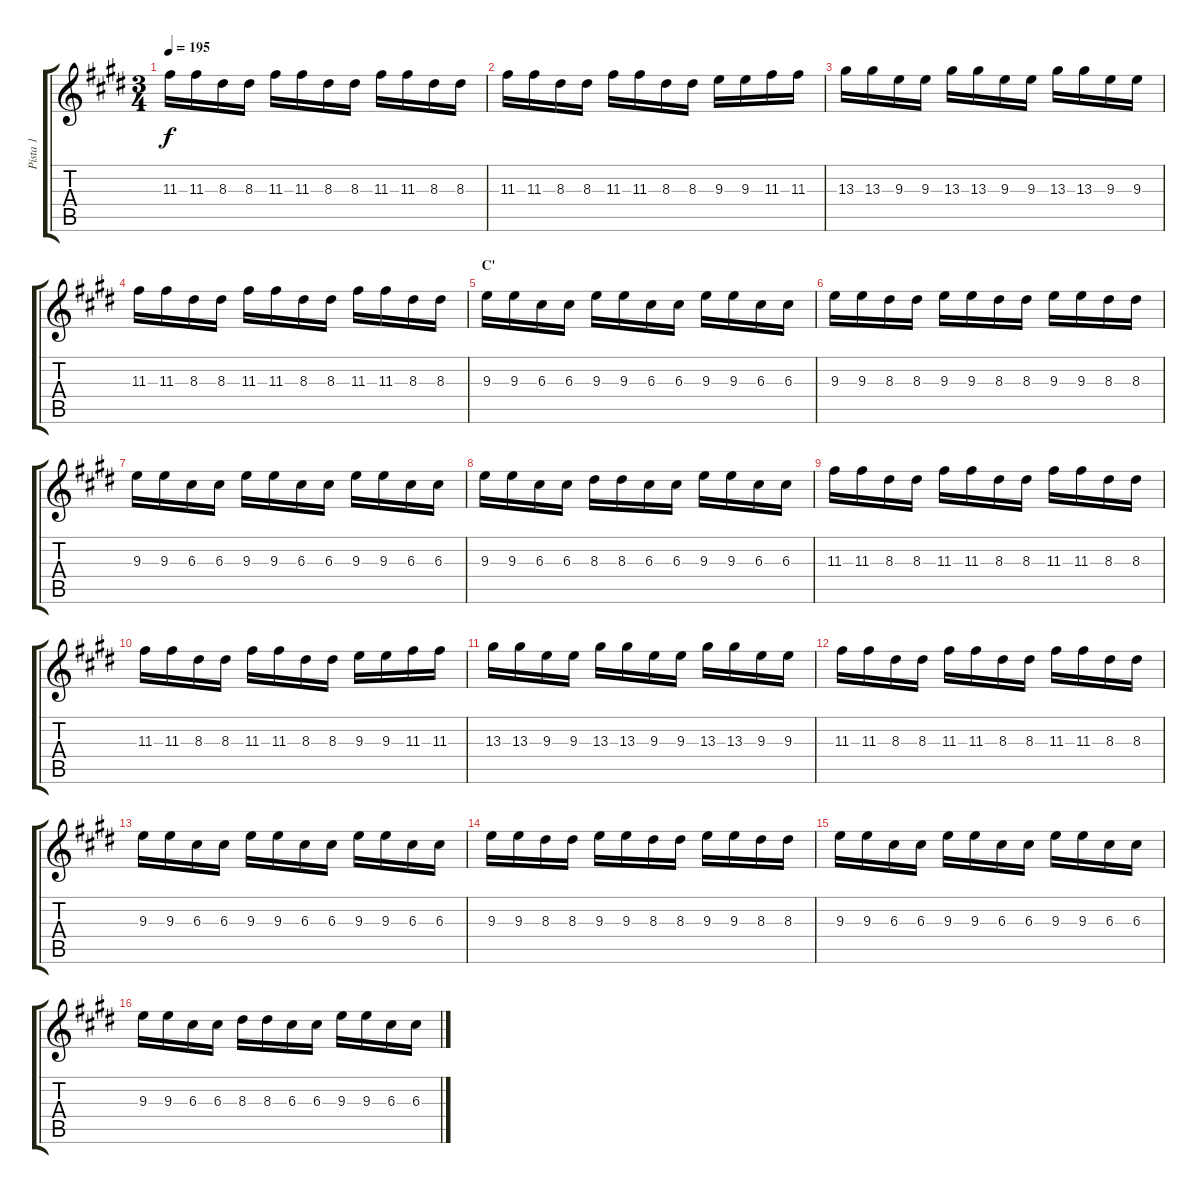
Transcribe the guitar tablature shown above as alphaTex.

\track ("Pista 1" "Pista 1") {instrument distortionguitar}
\staff {score tabs}
\tuning (E4 B3 G3 D3 A2 E2) {hide}
\ts (3 4)
\tempo 195
\clef g2
\ks e
11.3.16{dy f} 11.3.16 8.3.16 8.3.16 11.3.16 11.3.16 8.3.16 8.3.16 11.3.16 11.3.16 8.3.16 8.3.16 |
11.3.16 11.3.16 8.3.16 8.3.16 11.3.16 11.3.16 8.3.16 8.3.16 9.3.16 9.3.16 11.3.16 11.3.16 |
13.3.16 13.3.16 9.3.16 9.3.16 13.3.16 13.3.16 9.3.16 9.3.16 13.3.16 13.3.16 9.3.16 9.3.16 |
11.3.16 11.3.16 8.3.16 8.3.16 11.3.16 11.3.16 8.3.16 8.3.16 11.3.16 11.3.16 8.3.16 8.3.16 |
\section ("" "C'")
9.3.16 9.3.16 6.3.16 6.3.16 9.3.16 9.3.16 6.3.16 6.3.16 9.3.16 9.3.16 6.3.16 6.3.16 |
9.3.16 9.3.16 8.3.16 8.3.16 9.3.16 9.3.16 8.3.16 8.3.16 9.3.16 9.3.16 8.3.16 8.3.16 |
9.3.16 9.3.16 6.3.16 6.3.16 9.3.16 9.3.16 6.3.16 6.3.16 9.3.16 9.3.16 6.3.16 6.3.16 |
9.3.16 9.3.16 6.3.16 6.3.16 8.3.16 8.3.16 6.3.16 6.3.16 9.3.16 9.3.16 6.3.16 6.3.16 |
11.3.16 11.3.16 8.3.16 8.3.16 11.3.16 11.3.16 8.3.16 8.3.16 11.3.16 11.3.16 8.3.16 8.3.16 |
11.3.16 11.3.16 8.3.16 8.3.16 11.3.16 11.3.16 8.3.16 8.3.16 9.3.16 9.3.16 11.3.16 11.3.16 |
13.3.16 13.3.16 9.3.16 9.3.16 13.3.16 13.3.16 9.3.16 9.3.16 13.3.16 13.3.16 9.3.16 9.3.16 |
11.3.16 11.3.16 8.3.16 8.3.16 11.3.16 11.3.16 8.3.16 8.3.16 11.3.16 11.3.16 8.3.16 8.3.16 |
9.3.16 9.3.16 6.3.16 6.3.16 9.3.16 9.3.16 6.3.16 6.3.16 9.3.16 9.3.16 6.3.16 6.3.16 |
9.3.16 9.3.16 8.3.16 8.3.16 9.3.16 9.3.16 8.3.16 8.3.16 9.3.16 9.3.16 8.3.16 8.3.16 |
9.3.16 9.3.16 6.3.16 6.3.16 9.3.16 9.3.16 6.3.16 6.3.16 9.3.16 9.3.16 6.3.16 6.3.16 |
9.3.16 9.3.16 6.3.16 6.3.16 8.3.16 8.3.16 6.3.16 6.3.16 9.3.16 9.3.16 6.3.16 6.3.16
